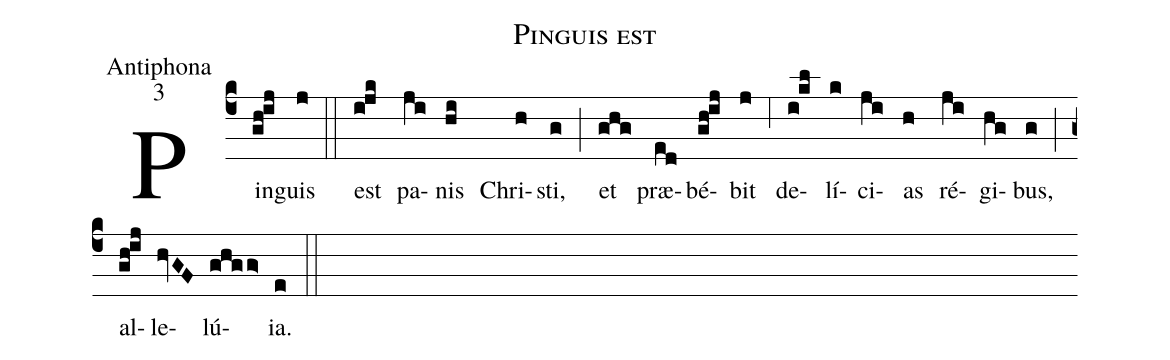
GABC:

name:Pinguis est;
office-part:Antiphona;
mode:3;
%%
(c4) Pin(gh!ij)guis(j) (::) est(i!jk) pa(ji)nis(hi) Chri(h)sti,(g) (;) et(ghg) præ(ed)bé(gh!ij)bit(j) (;6) de(i!kl)lí(k)ci(ji)as(h) ré(ji)gi(hg)bus,(g) (;) al(gh!ij)le(hvGF)lú(ghgg>)ia.(e) (::)
